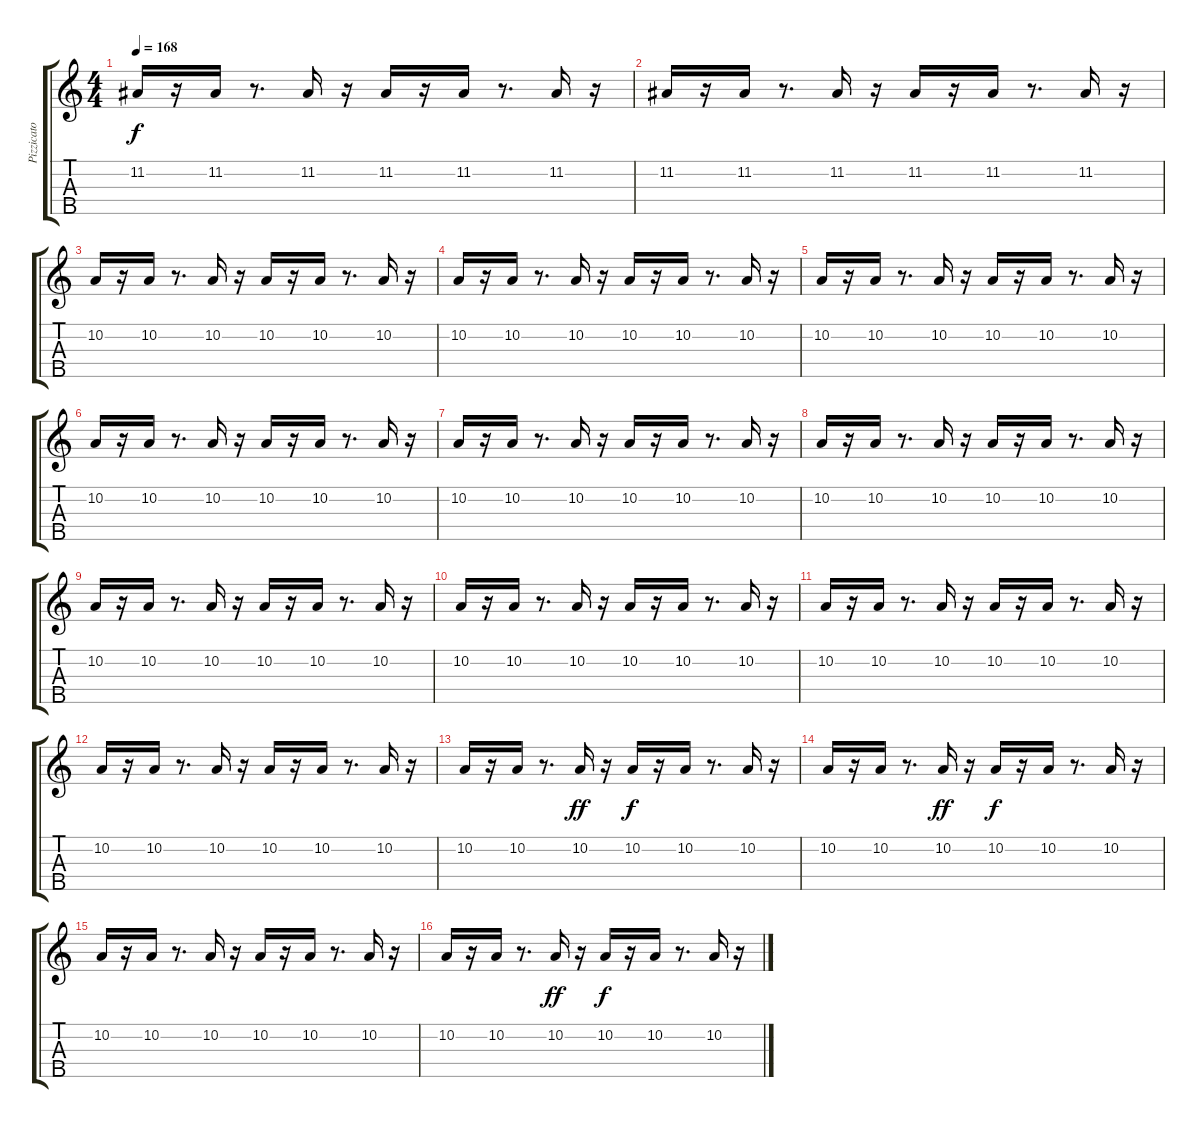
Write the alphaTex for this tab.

\track ("Pizzicato Cordes" "Pizzicato ") {instrument pizzicatostrings}
\staff {score tabs}
\tuning (D4 B3 G3 D3 G4) {hide}
\ts (4 4)
\tempo 168
\clef g2
\ks c
11.2.16{dy f} r.16 11.2.16 r.8{d} 11.2.16 r.16 11.2.16 r.16 11.2.16 r.8{d} 11.2.16 r.16 |
11.2.16 r.16 11.2.16 r.8{d} 11.2.16 r.16 11.2.16 r.16 11.2.16 r.8{d} 11.2.16 r.16 |
10.2.16 r.16 10.2.16 r.8{d} 10.2.16 r.16 10.2.16 r.16 10.2.16 r.8{d} 10.2.16 r.16 |
10.2.16 r.16 10.2.16 r.8{d} 10.2.16 r.16 10.2.16 r.16 10.2.16 r.8{d} 10.2.16 r.16 |
10.2.16 r.16 10.2.16 r.8{d} 10.2.16 r.16 10.2.16 r.16 10.2.16 r.8{d} 10.2.16 r.16 |
10.2.16 r.16 10.2.16 r.8{d} 10.2.16 r.16 10.2.16 r.16 10.2.16 r.8{d} 10.2.16 r.16 |
10.2.16 r.16 10.2.16 r.8{d} 10.2.16 r.16 10.2.16 r.16 10.2.16 r.8{d} 10.2.16 r.16 |
10.2.16 r.16 10.2.16 r.8{d} 10.2.16 r.16 10.2.16 r.16 10.2.16 r.8{d} 10.2.16 r.16 |
10.2.16 r.16 10.2.16 r.8{d} 10.2.16 r.16 10.2.16 r.16 10.2.16 r.8{d} 10.2.16 r.16 |
10.2.16 r.16 10.2.16 r.8{d} 10.2.16 r.16 10.2.16 r.16 10.2.16 r.8{d} 10.2.16 r.16 |
10.2.16 r.16 10.2.16 r.8{d} 10.2.16 r.16 10.2.16 r.16 10.2.16 r.8{d} 10.2.16 r.16 |
10.2.16 r.16 10.2.16 r.8{d} 10.2.16 r.16 10.2.16 r.16 10.2.16 r.8{d} 10.2.16 r.16 |
10.2.16 r.16 10.2.16 r.8{d} 10.2.16{dy ff} r.16 10.2.16{dy f} r.16 10.2.16 r.8{d} 10.2.16 r.16 |
10.2.16 r.16 10.2.16 r.8{d} 10.2.16{dy ff} r.16 10.2.16{dy f} r.16 10.2.16 r.8{d} 10.2.16 r.16 |
10.2.16 r.16 10.2.16 r.8{d} 10.2.16 r.16 10.2.16 r.16 10.2.16 r.8{d} 10.2.16 r.16 |
10.2.16 r.16 10.2.16 r.8{d} 10.2.16{dy ff} r.16 10.2.16{dy f} r.16 10.2.16 r.8{d} 10.2.16 r.16
